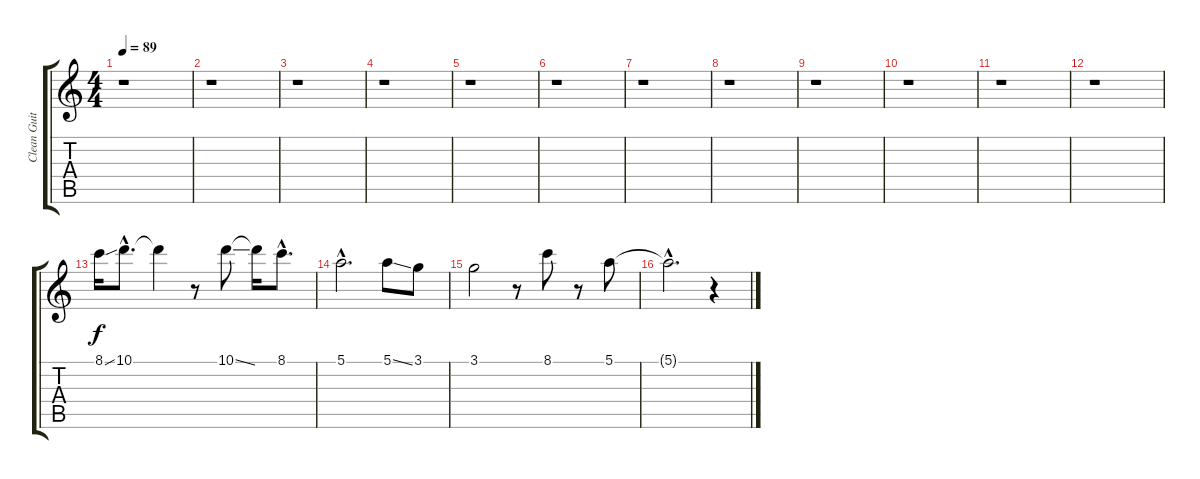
\track ("Clean Guitar" "Clean Guit") {instrument electricguitarjazz}
\staff {score tabs}
\tuning (E4 B3 G3 D3 A2 E2) {hide}
\ts (4 4)
\tempo 89
\clef g2
\ks c
r.1{dy f} |
r.1 |
r.1 |
r.1 |
r.1 |
r.1 |
r.1 |
r.1 |
r.1 |
r.1 |
r.1 |
r.1 |
8.1{ss}.16 10.1{hac}.8{d} 10.1{t}.4 r.8 10.1{ss}.8 10.1{t}.16 8.1{hac}.8{d} |
5.1{hac}.2{d} 5.1{ss}.8 3.1.8 |
3.1.2 r.8 8.1.8 r.8 5.1.8 |
5.1{hac t}.2{d} r.4
